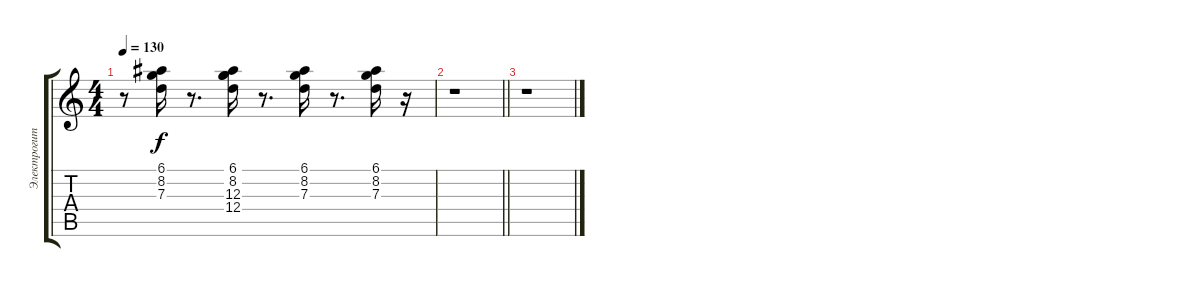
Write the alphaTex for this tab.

\track ("Электрогитара" "Электрогит") {instrument electricguitarclean}
\staff {score tabs}
\tuning (E4 B3 G3 D3 A2 E2) {hide}
\ts (4 4)
\tempo 130
\clef g2
\ks c
r.8{dy f} (6.1 8.2 7.3).16 r.8{d} (6.1 8.2 12.3 12.4).16 r.8{d} (6.1 8.2 7.3).16 r.8{d} (6.1 8.2 7.3).16 r.16 |
\barLineRight lightlight
r.1 |
r.1
